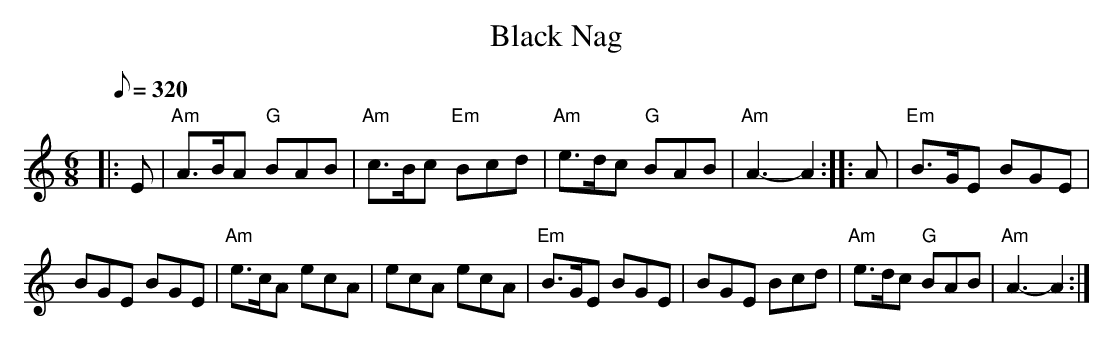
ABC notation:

X:1
T:Black Nag
M: 6/8
L: 1/8
Q:1/8=320
K: Am
|: E \
| "Am"A>BA "G"BAB | "Am"c>Bc "Em"Bcd | "Am"e>dc "G"BAB | "Am"A3- A2 :: A | "Em"B>GE BGE |
 BGE BGE | "Am"e>cA ecA | ecA ecA | "Em"B>GE BGE | BGE Bcd | "Am"e>dc "G"BAB | "Am"A3- A2 :|
